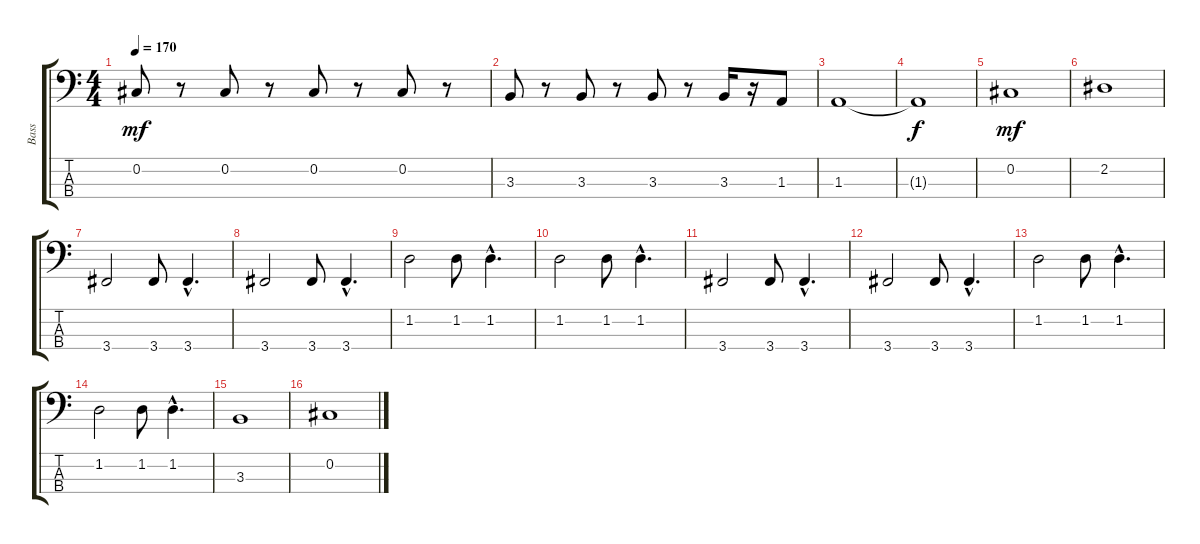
\track ("Bass" "Bass") {instrument electricbasspick}
\staff {score tabs}
\tuning (Gb2 Db2 Ab1 Eb1) {hide}
\ts (4 4)
\tempo 170
\clef f4
\ks c
0.2.8{dy mf} r.8 0.2.8 r.8 0.2.8 r.8 0.2.8 r.8 |
3.3.8 r.8 3.3.8 r.8 3.3.8 r.8 3.3.16 r.16 1.3.8 |
1.3.1 |
1.3{t}.1{dy f} |
0.2.1{dy mf} |
2.2.1 |
3.4.2 3.4.8 3.4{hac}.4{d} |
3.4.2 3.4.8 3.4{hac}.4{d} |
1.2.2 1.2.8 1.2{hac}.4{d} |
1.2.2 1.2.8 1.2{hac}.4{d} |
3.4.2 3.4.8 3.4{hac}.4{d} |
3.4.2 3.4.8 3.4{hac}.4{d} |
1.2.2 1.2.8 1.2{hac}.4{d} |
1.2.2 1.2.8 1.2{hac}.4{d} |
3.3.1 |
0.2.1
